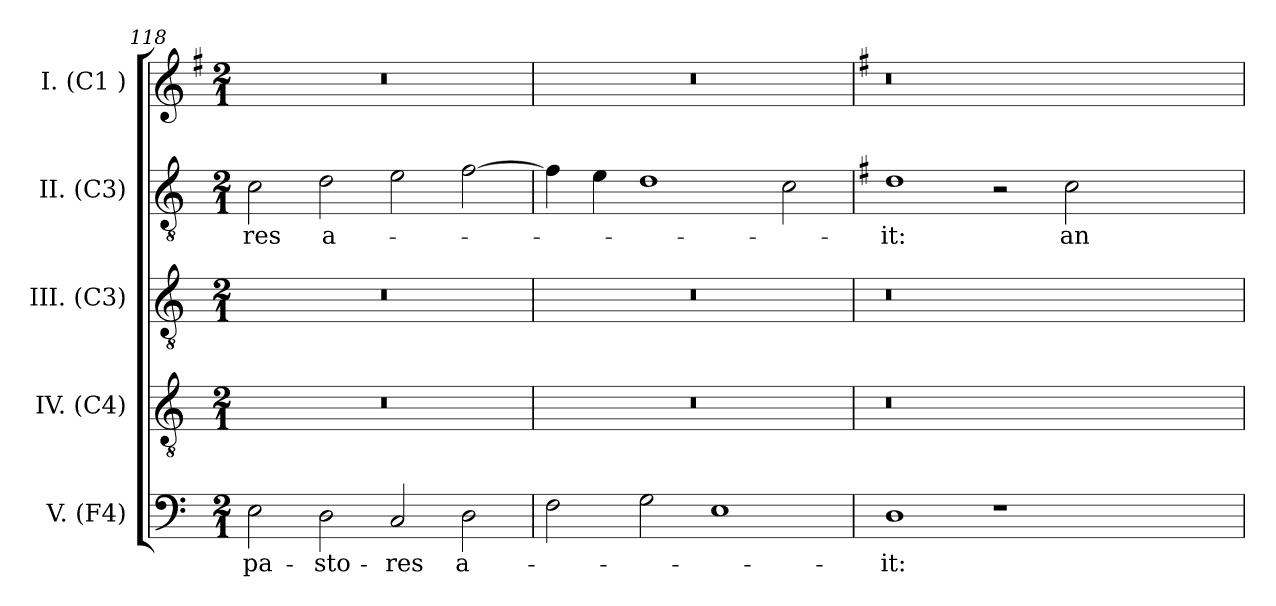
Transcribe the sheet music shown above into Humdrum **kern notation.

**kern	**text	**kern	**kern	**kern	**text	**kern
*part5	*part5	*part4	*part3	*part2	*part2	*part1
*staff5	*staff5	*staff4	*staff3	*staff2	*staff2	*staff1
*I"V. (F4)	*	*I"IV. (C4)	*I"III. (C3)	*I"II. (C3)	*	*I"I. (C1 )
*I'V.	*	*I'IV.	*I'III.	*I'II.	*	*I'I.
*clefF4	*	*clefGv2	*clefGv2	*clefGv2	*	*clefG2
*k[]	*	*k[]	*	*k[]	*	*k[f#]
*C:	*	*C:	*	*C:	*	*G:
*M2/1	*	*M2/1	*M2/1	*M2/1	*	*M2/1
=118	=118	=118	=118	=118	=118	=118
!	!LO:LY:b:cj	!	!	!	!LO:LY:b:cj	!
2E\	pa-	0r	0r	2c\	-res	0r
!	!LO:LY:b:cj	!	!	!	!LO:LY:b:cj	!
2D\	-sto-	.	.	2d\	a-	.
!	!LO:LY:b:cj	!	!	!	!	!
2C/	-res	.	.	2e\	.	.
!	!LO:LY:b:cj	!	!	!	!	!
2D\	a-	.	.	[>2f\	.	.
=119	=119	=119	=119	=119	=119	=119
2F\	.	0r	0r	4f\]	.	0r
.	.	.	.	4e\	.	.
2G\	.	.	.	1d	.	.
1E	.	.	.	.	.	.
.	.	.	.	2c\	.	.
=120	=120	=120	=120	=120	=120	=120
*	*	*	*	*k[f#]	*	*
*	*	*	*	*G:	*	*
!	!LO:LY:b:cj	!	!	!	!LO:LY:b:cj	!
1D	-it:	0r	0r	1d	-it:	0r
!LO:N:vis=1	!	!	!	!	!	!
0r	.	.	.	2r	.	.
!	!	!	!	!	!LO:LY:b:cj	!
.	.	.	.	2c\	an-	.
.	.	1ryy	1ryy	1ryy	.	1ryy
=	=	=	=	=	=	=
*-	*-	*-	*-	*-	*-	*-
